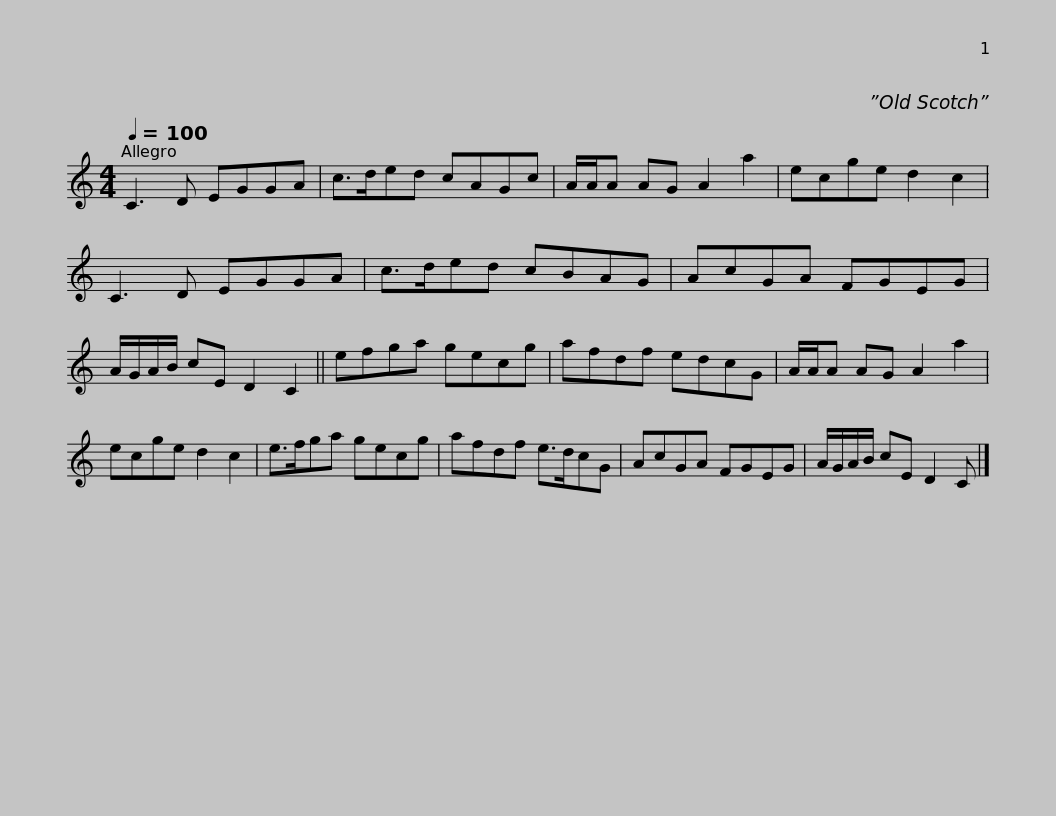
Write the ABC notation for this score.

X:1
L:1/8
Q:1/4=100
M:4/4
I:linebreak $
K:C
V:1 treble
V:1
 C3 D EGGA | c>ded cAGc | A/A/A AG A2 a2 | ecge d2 c2 | C3 D EGGA | %5
 c>ded cBAG |$ AcGA FGEG | A/G/A/B/ cE D2 C2 || efga gecg | afdf edcG | %10
 A/A/A AG A2 a2 | ecge d2 c2 |$ e>fga gecg | afdf e>dcG | AcGA FGEG | %15
 A/G/A/B/ cE D2 C |] %16
